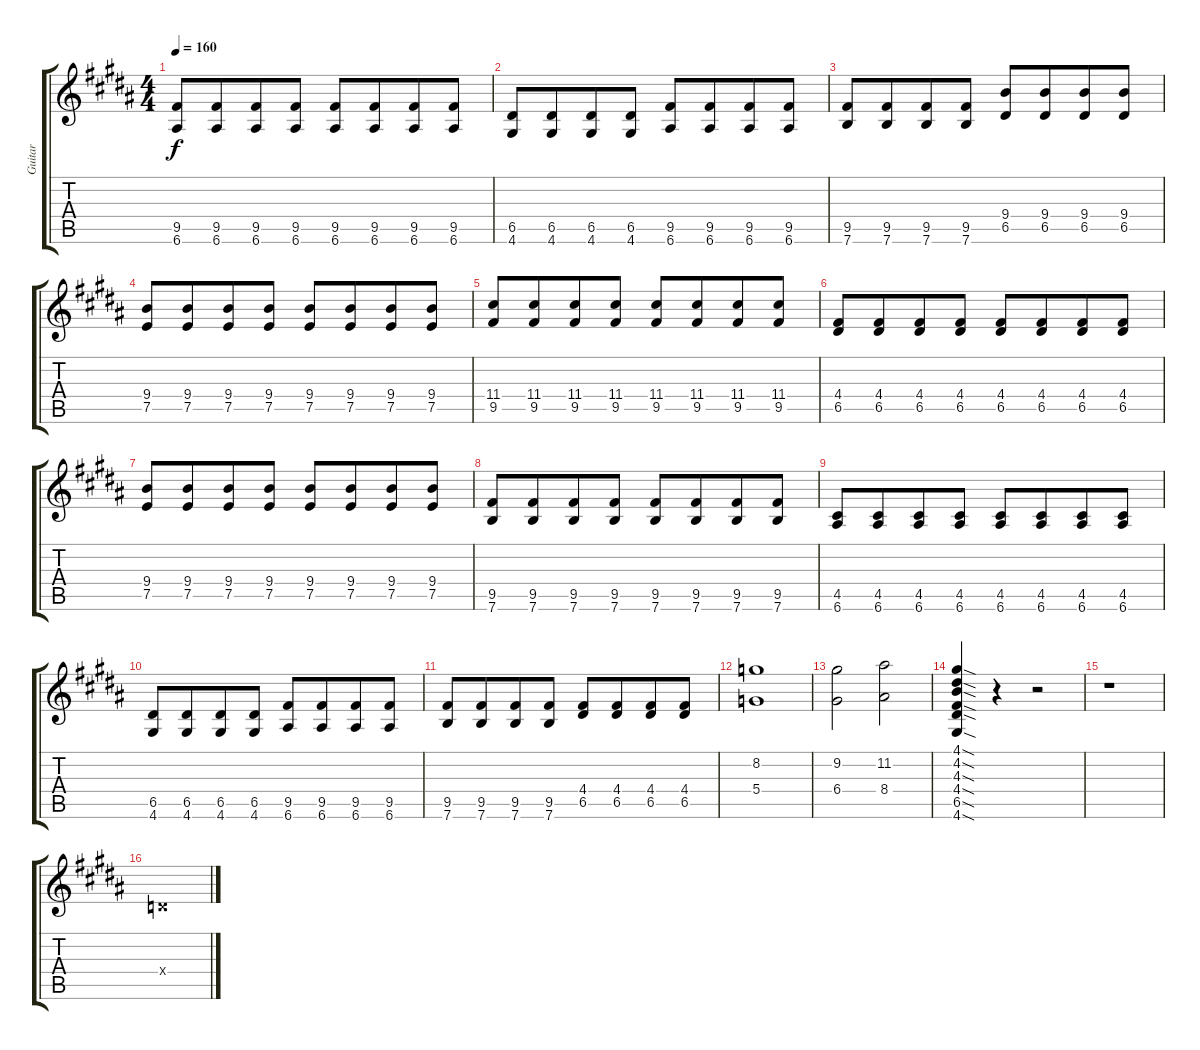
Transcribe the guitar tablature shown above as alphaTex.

\track ("Guitar" "Guitar") {instrument distortionguitar}
\staff {score tabs}
\tuning (E4 B3 G3 D3 A2 E2) {hide}
\ts (4 4)
\tempo 160
\clef g2
\ks b
(9.5 6.6).8{dy f} (9.5 6.6).8{beam merge} (9.5 6.6).8 (9.5 6.6).8 (9.5 6.6).8 (9.5 6.6).8{beam merge} (9.5 6.6).8 (9.5 6.6).8 |
(6.5 4.6).8 (6.5 4.6).8{beam merge} (6.5 4.6).8 (6.5 4.6).8 (9.5 6.6).8 (9.5 6.6).8{beam merge} (9.5 6.6).8 (9.5 6.6).8 |
(9.5 7.6).8 (9.5 7.6).8{beam merge} (9.5 7.6).8 (9.5 7.6).8 (9.4 6.5).8 (9.4 6.5).8{beam merge} (9.4 6.5).8 (9.4 6.5).8 |
(9.4 7.5).8 (9.4 7.5).8{beam merge} (9.4 7.5).8 (9.4 7.5).8 (9.4 7.5).8 (9.4 7.5).8{beam merge} (9.4 7.5).8 (9.4 7.5).8 |
(11.4 9.5).8 (11.4 9.5).8{beam merge} (11.4 9.5).8 (11.4 9.5).8 (11.4 9.5).8 (11.4 9.5).8{beam merge} (11.4 9.5).8 (11.4 9.5).8 |
(4.4 6.5).8 (4.4 6.5).8{beam merge} (4.4 6.5).8 (4.4 6.5).8 (4.4 6.5).8 (4.4 6.5).8{beam merge} (4.4 6.5).8 (4.4 6.5).8 |
(9.4 7.5).8 (9.4 7.5).8{beam merge} (9.4 7.5).8 (9.4 7.5).8 (9.4 7.5).8 (9.4 7.5).8{beam merge} (9.4 7.5).8 (9.4 7.5).8 |
(9.5 7.6).8 (9.5 7.6).8{beam merge} (9.5 7.6).8 (9.5 7.6).8 (9.5 7.6).8 (9.5 7.6).8{beam merge} (9.5 7.6).8 (9.5 7.6).8 |
(4.5 6.6).8 (4.5 6.6).8{beam merge} (4.5 6.6).8 (4.5 6.6).8 (4.5 6.6).8 (4.5 6.6).8{beam merge} (4.5 6.6).8 (4.5 6.6).8 |
(6.5 4.6).8 (6.5 4.6).8{beam merge} (6.5 4.6).8 (6.5 4.6).8 (9.5 6.6).8 (9.5 6.6).8{beam merge} (9.5 6.6).8 (9.5 6.6).8 |
(9.5 7.6).8 (9.5 7.6).8{beam merge} (9.5 7.6).8 (9.5 7.6).8 (4.4 6.5).8 (4.4 6.5).8{beam merge} (4.4 6.5).8 (4.4 6.5).8 |
(8.2 5.4).1 |
(9.2 6.4).2 (11.2 8.4).2 |
(4.1{sod} 4.2{sod} 4.3{sod} 4.4{sod} 6.5{sod} 4.6{sod}).4 r.4 r.2 |
r.1 |
0.4{x}.1
